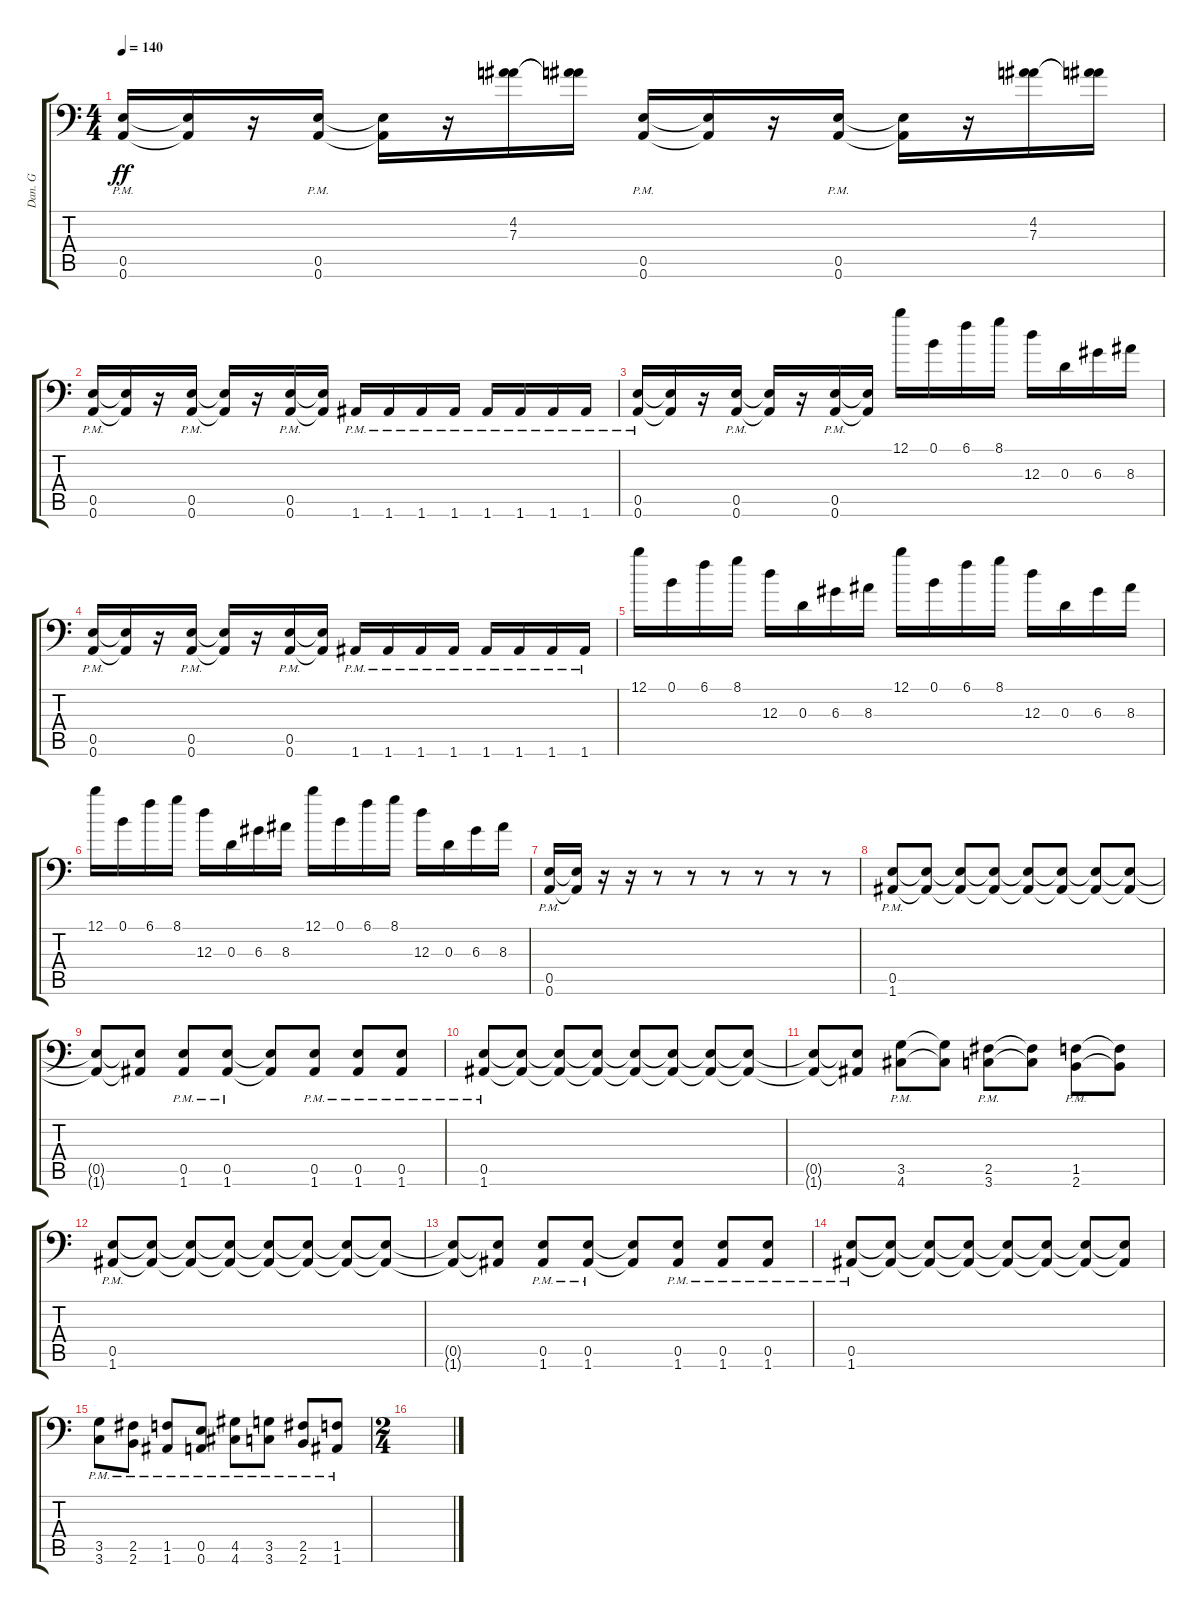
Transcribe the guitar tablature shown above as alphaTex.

\track ("Dan. G" "Dan. G") {instrument distortionguitar}
\staff {score tabs}
\tuning (B3 Gb3 D3 A2 E2 A1) {hide}
\ts (4 4)
\tempo 140
\clef f4
\ks c
(0.5{pm} 0.6{pm}).16{dy ff} (0.5{t} 0.6{t}).16 r.16 (0.5{pm} 0.6{pm}).16 (0.5{t} 0.6{t}).16 r.16 (4.2 7.3).16 (4.2{t} 7.3{t}).16 (0.5{pm} 0.6{pm}).16 (0.5{t} 0.6{t}).16 r.16 (0.5{pm} 0.6{pm}).16 (0.5{t} 0.6{t}).16 r.16 (4.2 7.3).16 (4.2{t} 7.3{t}).16 |
(0.5{pm} 0.6{pm}).16 (0.5{t} 0.6{t}).16 r.16 (0.5{pm} 0.6{pm}).16 (0.5{t} 0.6{t}).16 r.16 (0.5{pm} 0.6{pm}).16 (0.5{t} 0.6{t}).16 1.6{pm}.16 1.6{pm}.16 1.6{pm}.16 1.6{pm}.16 1.6{pm}.16 1.6{pm}.16 1.6{pm}.16 1.6{pm}.16 |
(0.5{pm} 0.6{pm}).16 (0.5{t} 0.6{t}).16 r.16 (0.5{pm} 0.6{pm}).16 (0.5{t} 0.6{t}).16 r.16 (0.5{pm} 0.6{pm}).16 (0.5{t} 0.6{t}).16 12.1.16 0.1.16 6.1.16 8.1.16 12.3.16 0.3.16 6.3.16 8.3.16 |
(0.5{pm} 0.6{pm}).16 (0.5{t} 0.6{t}).16 r.16 (0.5{pm} 0.6{pm}).16 (0.5{t} 0.6{t}).16 r.16 (0.5{pm} 0.6{pm}).16 (0.5{t} 0.6{t}).16 1.6{pm}.16 1.6{pm}.16 1.6{pm}.16 1.6{pm}.16 1.6{pm}.16 1.6{pm}.16 1.6{pm}.16 1.6{pm}.16 |
12.1.16 0.1.16 6.1.16 8.1.16 12.3.16 0.3.16 6.3.16 8.3.16 12.1.16 0.1.16 6.1.16 8.1.16 12.3.16 0.3.16 6.3.16 8.3.16 |
12.1.16 0.1.16 6.1.16 8.1.16 12.3.16 0.3.16 6.3.16 8.3.16 12.1.16 0.1.16 6.1.16 8.1.16 12.3.16 0.3.16 6.3.16 8.3.16 |
(0.5{pm} 0.6{pm}).16 (0.5{t} 0.6{t}).16 r.16 r.16 r.8 r.8 r.8 r.8 r.8 r.8 |
(0.5{pm} 1.6{pm}).8 (0.5{t} 1.6{t}).8 (0.5{t} 1.6{t}).8 (0.5{t} 1.6{t}).8 (0.5{t} 1.6{t}).8 (0.5{t} 1.6{t}).8 (0.5{t} 1.6{t}).8 (0.5{t} 1.6{t}).8 |
(0.5{t} 1.6{t}).8 (0.5{t} 1.6{t}).8 (0.5{pm} 1.6{pm}).8 (0.5{pm} 1.6{pm}).8 (0.5{t} 1.6{t}).8 (0.5{pm} 1.6{pm}).8 (0.5{pm} 1.6{pm}).8 (0.5{pm} 1.6{pm}).8 |
(0.5{pm} 1.6{pm}).8 (0.5{t} 1.6{t}).8 (0.5{t} 1.6{t}).8 (0.5{t} 1.6{t}).8 (0.5{t} 1.6{t}).8 (0.5{t} 1.6{t}).8 (0.5{t} 1.6{t}).8 (0.5{t} 1.6{t}).8 |
(0.5{t} 1.6{t}).8 (0.5{t} 1.6{t}).8 (3.5{pm} 4.6{pm}).8 (3.5{t} 4.6{t}).8 (2.5{pm} 3.6{pm}).8 (2.5{t} 3.6{t}).8 (1.5{pm} 2.6{pm}).8 (1.5{t} 2.6{t}).8 |
(0.5{pm} 1.6{pm}).8 (0.5{t} 1.6{t}).8 (0.5{t} 1.6{t}).8 (0.5{t} 1.6{t}).8 (0.5{t} 1.6{t}).8 (0.5{t} 1.6{t}).8 (0.5{t} 1.6{t}).8 (0.5{t} 1.6{t}).8 |
(0.5{t} 1.6{t}).8 (0.5{t} 1.6{t}).8 (0.5{pm} 1.6{pm}).8 (0.5{pm} 1.6{pm}).8 (0.5{t} 1.6{t}).8 (0.5{pm} 1.6{pm}).8 (0.5{pm} 1.6{pm}).8 (0.5{pm} 1.6{pm}).8 |
(0.5{pm} 1.6{pm}).8 (0.5{t} 1.6{t}).8 (0.5{t} 1.6{t}).8 (0.5{t} 1.6{t}).8 (0.5{t} 1.6{t}).8 (0.5{t} 1.6{t}).8 (0.5{t} 1.6{t}).8 (0.5{t} 1.6{t}).8 |
(3.5{pm} 3.6{pm}).8 (2.5{pm} 2.6{pm}).8 (1.5{pm} 1.6{pm}).8 (0.5{pm} 0.6{pm}).8 (4.5{pm} 4.6{pm}).8 (3.5{pm} 3.6{pm}).8 (2.5{pm} 2.6{pm}).8 (1.5{pm} 1.6{pm}).8 |
\ts (2 4)
